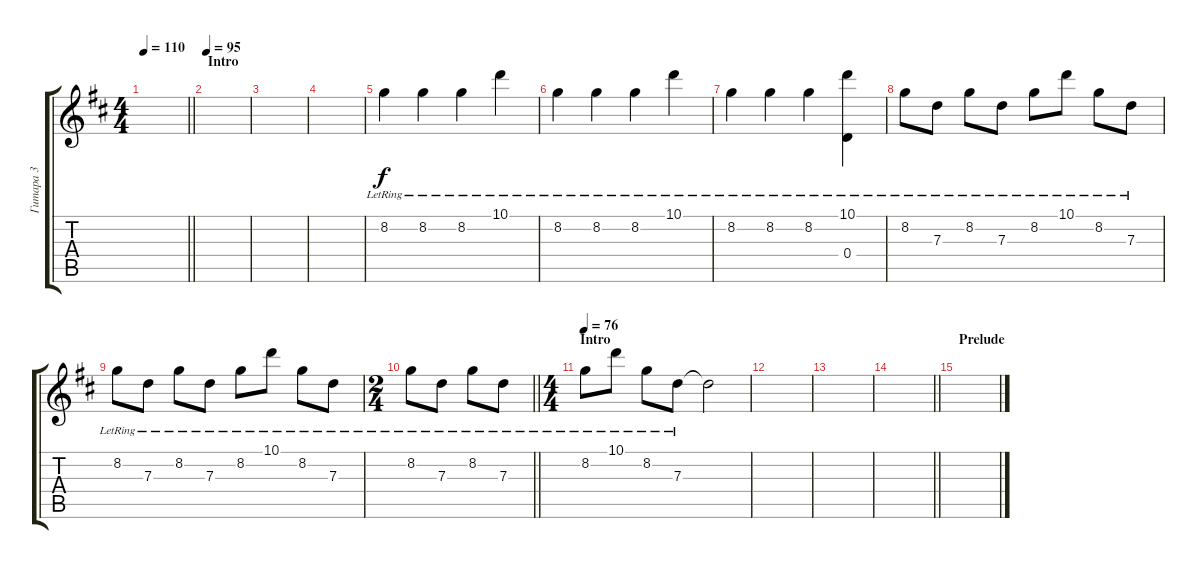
\track ("Гитара 3" "Гитара 3") {instrument distortionguitar}
\staff {score tabs}
\tuning (E4 B3 G3 D3 A2 E2) {hide}
\ts (4 4)
\tempo 110
\clef g2
\barLineRight lightlight
\ks d
|
\section ("" "Intro")
\tempo 95
|
|
|
8.2{lr}.4{volume 10 instrument tubularbells} 8.2{lr}.4 8.2{lr}.4 10.1{lr}.4 |
8.2{lr}.4 8.2{lr}.4 8.2{lr}.4 10.1{lr}.4 |
8.2{lr}.4 8.2{lr}.4 8.2{lr}.4 (10.1{lr} 0.4).4 |
8.2{lr}.8 7.3{lr}.8 8.2{lr}.8 7.3{lr}.8 8.2{lr}.8 10.1{lr}.8 8.2{lr}.8 7.3{lr}.8 |
8.2{lr}.8 7.3{lr}.8 8.2{lr}.8 7.3{lr}.8 8.2{lr}.8 10.1{lr}.8 8.2{lr}.8 7.3{lr}.8 |
\ts (2 4)
\barLineRight lightlight
8.2{lr}.8 7.3{lr}.8 8.2{lr}.8 7.3{lr}.8{volume 0} |
\ts (4 4)
\section ("" "Intro")
\tempo 76
8.2{lr}.8 10.1{lr}.8 8.2{lr}.8 7.3{lr}.8 7.3{t}.2 |
|
|
\barLineRight lightlight
|
\section ("" "Prelude")
